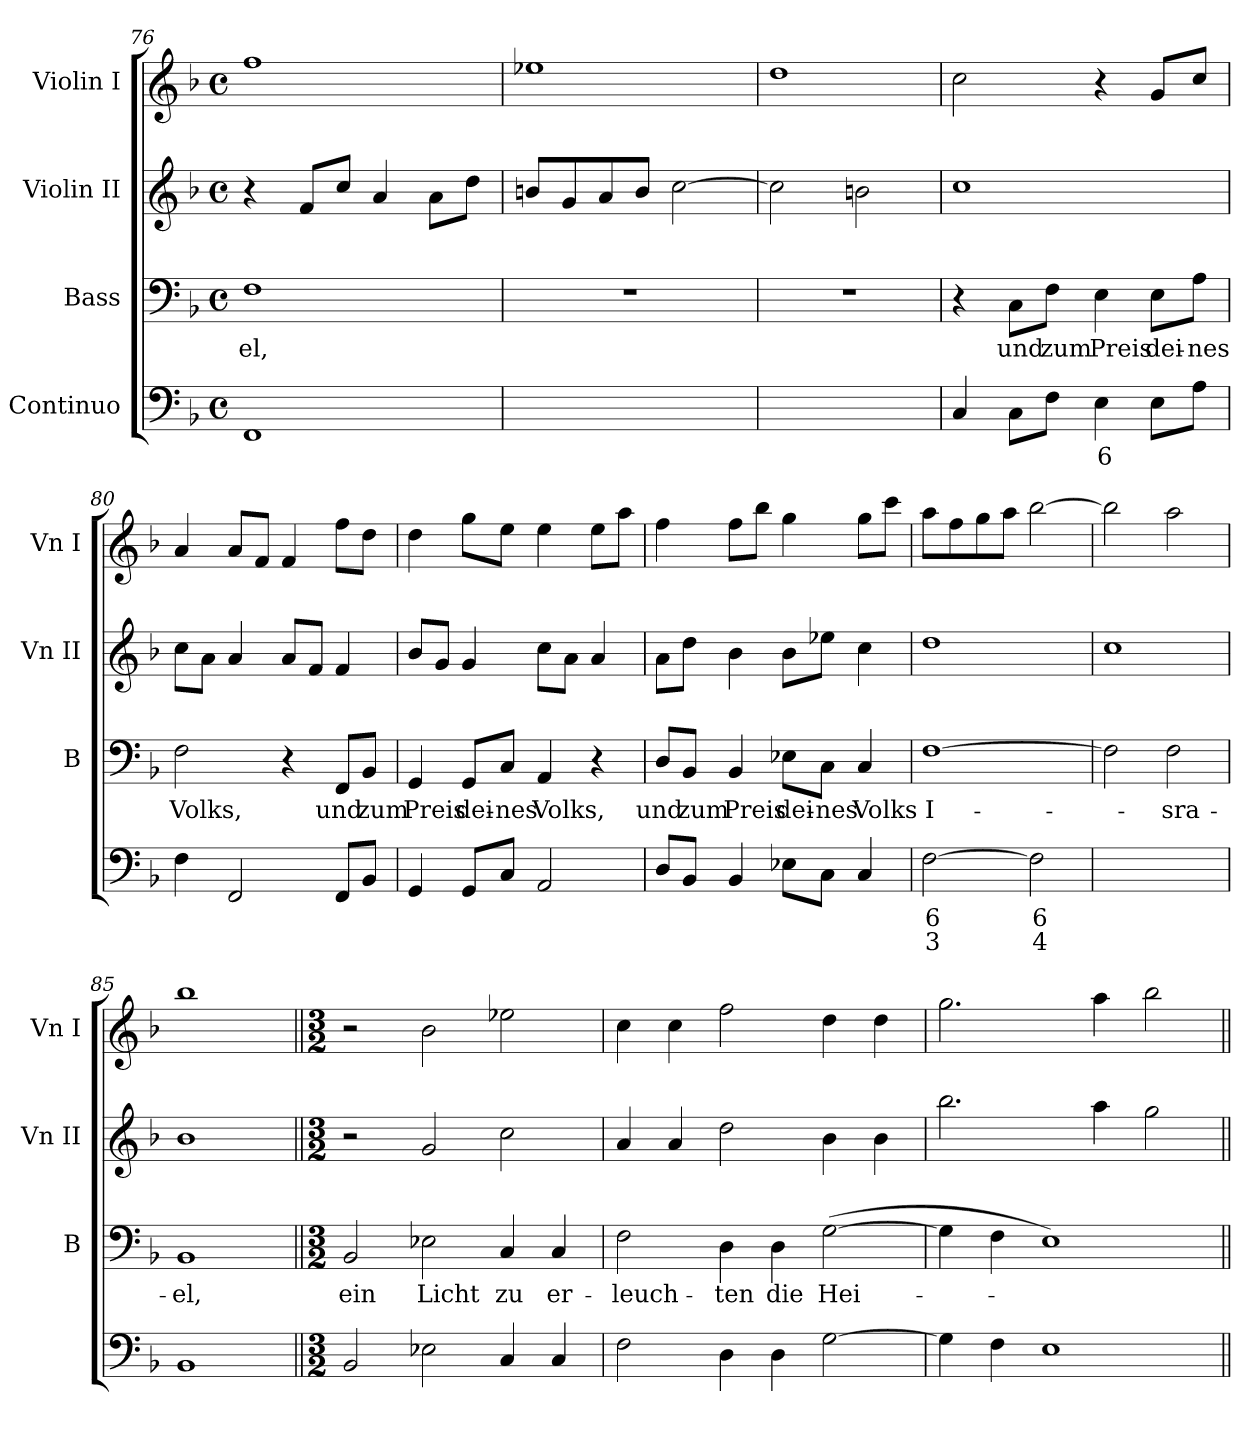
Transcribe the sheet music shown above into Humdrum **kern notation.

**kern	**text	**text	**kern	**text	**kern	**kern
*part4	*part4	*part4	*part3	*part3	*part2	*part1
*staff4	*staff4	*staff4	*staff3	*staff3	*staff2	*staff1
*I"Continuo	*	*	*I"Bass	*	*I"Violin II	*I"Violin I
*	*	*	*I'B	*	*I'Vn II	*I'Vn I
*clefF4	*	*	*clefF4	*	*clefG2	*clefG2
*k[b-]	*	*	*k[b-]	*	*k[b-]	*k[b-]
*F:	*	*	*F:	*	*F:	*F:
*M4/4	*	*	*M4/4	*	*M4/4	*M4/4
*met(c)	*	*	*met(c)	*	*met(c)	*met(c)
=76	=76	=76	=76	=76	=76	=76
!	!	!	!	!LO:LY:b	!	!
1FF	.	.	1F	-el,	4r	1ff
.	.	.	.	.	8fL	.
.	.	.	.	.	8ccJ	.
.	.	.	.	.	4a	.
.	.	.	.	.	8aL	.
.	.	.	.	.	8ddJ	.
=77	=77	=77	=77	=77	=77	=77
!	!LO:LY:b	!	!	!	!	!
[2GGyy	6	.	1r	.	8bnL	1ee-X
.	.	.	.	.	8g	.
.	.	.	.	.	8a	.
.	.	.	.	.	8bJ	.
!	!LO:LY:b	!LO:LY:b	!	!	!	!
2GGyy]	6	4	.	.	[2cc	.
=78	=78	=78	=78	=78	=78	=78
!	!LO:LY:b	!	!	!	!	!
[2GGyy	4	.	1r	.	2cc]	1dd
2GGyy]	.	.	.	.	2bn	.
!!LO:LB:g=z
=79	=79	=79	=79	=79	=79	=79
4C	.	.	4r	.	1cc	2cc
!	!	!	!	!LO:LY:b	!	!
8CL	.	.	8C\L	und	.	.
!	!	!	!	!LO:LY:b	!	!
8FJ	.	.	8F\J	zum	.	.
!	!LO:LY:b	!	!	!LO:LY:b	!	!
4E	6	.	4E	Preis	.	4r
!	!	!	!	!LO:LY:b	!	!
8EL	.	.	8E\L	dei-	.	8gL
!	!	!	!	!LO:LY:b	!	!
8AJ	.	.	8A\J	-nes	.	8ccJ
=80	=80	=80	=80	=80	=80	=80
!	!	!	!	!LO:LY:b	!	!
4F	.	.	2F	Volks,	8ccL	4a
.	.	.	.	.	8aJ	.
2FF	.	.	.	.	4a	8aL
.	.	.	.	.	.	8fJ
.	.	.	4r	.	8aL	4f
.	.	.	.	.	8fJ	.
!	!	!	!	!LO:LY:b	!	!
8FFL	.	.	8FF/L	und	4f	8ffL
!	!	!	!	!LO:LY:b	!	!
8BB-J	.	.	8BB-/J	zum	.	8ddJ
=81	=81	=81	=81	=81	=81	=81
!	!	!	!	!LO:LY:b	!	!
4GG	.	.	4GG	Preis	8b-L	4dd
.	.	.	.	.	8gJ	.
!	!	!	!	!LO:LY:b	!	!
8GGL	.	.	8GG/L	dei-	4g	8ggL
!	!	!	!	!LO:LY:b	!	!
8CJ	.	.	8C/J	-nes	.	8eeJ
!	!	!	!	!LO:LY:b	!	!
2AA	.	.	4AA	Volks,	8ccL	4ee
.	.	.	.	.	8aJ	.
.	.	.	4r	.	4a	8eeL
.	.	.	.	.	.	8aaJ
=82	=82	=82	=82	=82	=82	=82
!	!	!	!	!LO:LY:b	!	!
8DL	.	.	8D/L	und	8aL	4ff
!	!	!	!	!LO:LY:b	!	!
8BB-J	.	.	8BB-/J	zum	8ddJ	.
!	!	!	!	!LO:LY:b	!	!
4BB-	.	.	4BB-	Preis	4b-	8ffL
.	.	.	.	.	.	8bb-J
!	!	!	!	!LO:LY:b	!	!
8E-XL	.	.	8E-X\L	dei-	8b-L	4gg
!	!	!	!	!LO:LY:b	!	!
8CJ	.	.	8C\J	-nes	8ee-XJ	.
!	!	!	!	!LO:LY:b	!	!
4C	.	.	4C	Volks	4cc	8ggL
.	.	.	.	.	.	8cccJ
!!LO:LB:g=z
=83	=83	=83	=83	=83	=83	=83
!	!LO:LY:b	!LO:LY:b	!	!LO:LY:b	!	!
[2F	6	3	[1F	I-	1dd	8aaL
.	.	.	.	.	.	8ff
.	.	.	.	.	.	8gg
.	.	.	.	.	.	8aaJ
!	!LO:LY:b	!LO:LY:b	!	!	!	!
2F]	6	4	.	.	.	[2bb-
=84	=84	=84	=84	=84	=84	=84
!	!LO:LY:b	!	!	!	!	!
[2Fyy	4	.	2F]	.	1cc	2bb-]
!	!LO:LY:b	!	!	!LO:LY:b	!	!
2Fyy]	3	.	2F	sra-	.	2aa
=85	=85	=85	=85	=85	=85	=85
!	!	!	!	!LO:LY:b	!	!
1BB-	.	.	1BB-	-el,	1b-	1bb-
=86||	=86||	=86||	=86||	=86||	=86||	=86||
*M3/2	*	*	*M3/2	*	*M3/2	*M3/2
!	!	!	!	!LO:LY:b	!	!
2BB-	.	.	2BB-	ein	2r	2r
!	!	!	!	!LO:LY:b	!	!
2E-X	.	.	2E-X	Licht	2g	2b-
!	!	!	!	!LO:LY:b	!	!
4C	.	.	4C	zu	2cc	2ee-X
!	!	!	!	!LO:LY:b	!	!
4C	.	.	4C	er-	.	.
=87	=87	=87	=87	=87	=87	=87
!	!	!	!	!LO:LY:b	!	!
2F	.	.	2F	-leuch-	4a	4cc
.	.	.	.	.	4a	4cc
!	!	!	!	!LO:LY:b	!	!
4D	.	.	4D	-ten	2dd	2ff
!	!	!	!	!LO:LY:b	!	!
4D	.	.	4D	die	.	.
!	!	!	!	!LO:LY:b	!	!
[2G	.	.	(>[2G	Hei-	4b-	4dd
.	.	.	.	.	4b-	4dd
=88	=88	=88	=88	=88	=88	=88
4G]	.	.	4G]	.	2.bb-	2.gg
4F	.	.	4F	.	.	.
1E	.	.	1E)	.	.	.
.	.	.	.	.	4aa	4aa
.	.	.	.	.	2gg	2bb-
=||	=||	=||	=||	=||	=||	=||
*-	*-	*-	*-	*-	*-	*-
